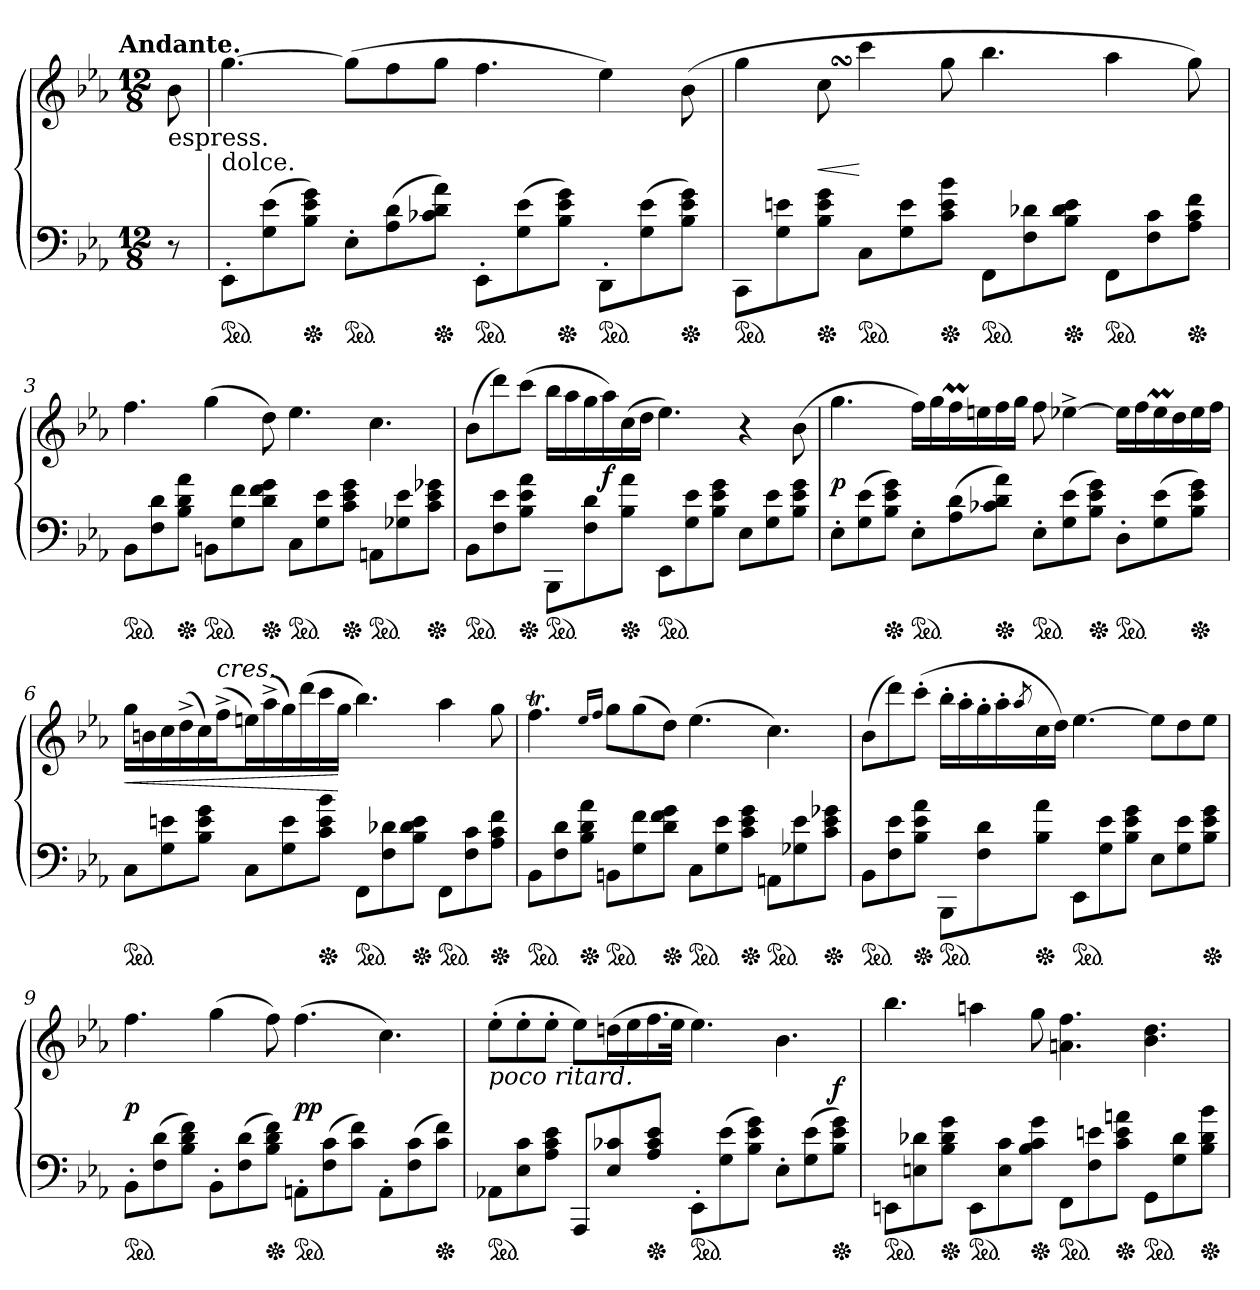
**kern	**kern	**dynam
*part1	*part1	*part1
*staff2	*staff1	*staff1/2
*clefF4	*clefG2	*
*k[b-e-a-]	*k[b-e-a-]	*
!!LO:TX:omd:t=Andante.
*M12/8	*M12/8	*
=	=	=
!	!LO:TX:b:t=espress.	!
8r	8b-	.
=1	=1	=1
!	!LO:TX:b:t=dolce.	!
*ped	*	*
8EE-'>L	[4.gg	.
(8G 8e-	.	.
*Xped	*	*
8B- 8e- 8gJ)	.	.
*ped	*	*
8E-'>L	(8ggL]	.
(8A- 8d	8ff	.
*Xped	*	*
8c-X 8d 8a-J)	8ggJ	.
*ped	*	*
8EE-'>L	4.ff	.
(8G 8e-	.	.
*Xped	*	*
8B- 8e- 8gJ)	.	.
*ped	*	*
8DD'>L	4ee-)	.
(8G 8e-	.	.
*Xped	*	*
8B- 8e- 8gJ)	(8b-	.
=2	=2	=2
*ped	*	*
8CCL	4gg	.
8G 8en	.	.
*Xped	*	*
8B- 8e 8gJ	8ccSSS	<
*ped	*	*
8CL	4ccc	[
8G 8e	.	.
*Xped	*	*
8c 8e 8b-J	8gg	.
*ped	*	*
8FFL	4.bb-	.
8F 8d-X	.	.
*Xped	*	*
8B- 8d- 8eJ	.	.
*ped	*	*
8FFL	4aa-	.
8F 8c	.	.
*Xped	*	*
8A- 8c 8fJ	8gg)	.
=3	=3	=3
*ped	*	*
8BB-L	4.ff	.
8F 8d	.	.
*Xped	*	*
8B- 8d 8a-J	.	.
*ped	*	*
8BBnL	(4gg	.
8G 8f	.	.
*Xped	*	*
8d 8f 8gJ	8dd)	.
*ped	*	*
8CL	4.ee-	.
8G 8e-	.	.
*Xped	*	*
8c 8e- 8gJ	.	.
*ped	*	*
8AAnL	4.cc	.
8G-X 8e-	.	.
*Xped	*	*
8c 8e- 8g-XJ	.	.
=4	=4	=4
*ped	*	*
8BB-L	(8b-L	.
8F 8e-	8ddd)	.
*Xped	*	*
8B- 8e- 8a-J	(8cccJ	.
*ped	*	*
8BBB-L	16bb-LL	.
.	16aa-	.
8F 8d	16gg	.
.	16aa-)	f
*Xped	*	*
8B- 8a-J	(16cc	.
.	16ddJJ	.
*ped	*	*
8EE-L	4.ee-)	.
8G 8e-	.	.
8B- 8e- 8gJ	.	.
8E-L	4r	.
8G 8e-	.	.
8B- 8e- 8gJ	(8b-	.
=5	=5	=5
8E-'L	4.gg	p
(8G 8e-	.	.
*Xped	*	*
8B- 8e- 8gJ)	.	.
*ped	*	*
8E-'L	16ffLL)	.
.	16gg	.
(8A- 8d	16ffM	.
.	16een	.
*Xped	*	*
8c-X 8d 8a-J)	16ff	.
.	16ggJJ	.
*ped	*	*
8E-'L	8ff	.
(8G 8e-	[4ee-X^<	.
*Xped	*	*
8B- 8e- 8gJ)	.	.
*ped	*	*
8D'L	16ee-LL]	.
.	16ff	.
(8G 8e-	16ee-M	.
.	16dd	.
*Xped	*	*
8B- 8e- 8gJ)	16ee-	.
.	16ffJJ	.
=6	=6	=6
*ped	*	*
8CL	16ggLL	<
.	16bn	.
8G 8en	16cc	.
.	(16dd^	.
8B- 8e 8gJ	16cc)	.
!	!LO:TX:a:i:t=cres.	!
.	(16ff^J	.
8CL	16eenL)	.
.	(16aa-^	.
8G 8e	16gg)	.
.	(16ddd	.
*Xped	*	*
8c 8e 8b-J	16ccc	.
.	16ggJJ	[
*ped	*	*
8FFL	4.bb-)	.
8F 8d-X	.	.
*Xped	*	*
8B- 8d- 8eJ	.	.
*ped	*	*
8FFL	4aa-	.
8F 8c	.	.
*Xped	*	*
8A- 8c 8fJ	8gg	.
=7	=7	=7
*ped	*	*
8BB-L	4.ffT	.
8F 8d	.	.
*Xped	*	*
8B- 8d 8a-J	.	.
.	16qqee-/LL	.
.	16qqff/JJ	.
*ped	*	*
8BBnL	8ggL	.
8G 8f	(8gg	.
*Xped	*	*
8d 8f 8gJ	8ddJ)	.
*ped	*	*
8CL	(4.ee-	.
8G 8e-	.	.
*Xped	*	*
8c 8e- 8gJ	.	.
*ped	*	*
8AAnL	4.cc)	.
8G-X 8e-	.	.
*Xped	*	*
8c 8e- 8g-XJ	.	.
=8	=8	=8
*ped	*	*
8BB-L	(8b-L	.
8F 8e-	8ddd)	.
*Xped	*	*
8B- 8e- 8a-J	(8ccc'J	.
*ped	*	*
8BBB-L	16bb-'LL	.
.	16aa-'	.
8F 8d	16gg'	.
.	16aa-'	.
.	8qaa-/	.
*Xped	*	*
8B- 8a-J	16cc	.
.	16ddJJ)	.
*ped	*	*
8EE-L	[4.ee-	.
8G 8e-	.	.
8B- 8e- 8gJ	.	.
8E-L	8ee-L]	.
8G 8e-	8dd	.
*Xped	*	*
8B- 8e- 8gJ	8ee-J	.
=9	=9	=9
*ped	*	*
8BB-'L	4.ff	p
(8F 8d	.	.
8B- 8d 8fJ)	.	.
8BB-'L	(4gg	.
(8F 8d	.	.
*Xped	*	*
8B- 8d 8fJ)	8ff)	.
*ped	*	*
8AAn'L	(4.ff	pp
(8F 8c	.	.
8c 8fJ)	.	.
8AA'L	4.cc)	.
(8F 8c	.	.
*Xped	*	*
8c 8fJ)	.	.
=10	=10	=10
*	*^	*
!	!LO:TX:b:i:t=poco ritard.	!	!
*ped	*	*	*
8AA-XL	(8ee-'L	1ryy	.
8E- 8c	8ee-'	.	.
8A- 8c 8e-J	8ee-'J	.	.
8AAA-L	8ee-L)	.	.
8E- 8c-X	(16ddnL	.	.
.	16ee-	.	.
*Xped	*	*	*
8A- 8c- 8e-J	16.ff	.	.
.	32ee-JJk	.	.
*ped	*	*	*
8EE-'<L	4.ee-)	.	.
(8G 8e-	.	.	.
8B- 8e- 8gJ)	.	4.ryy	.
8E-'L	4.b-	.	.
(8G 8e-	.	.	.
*Xped	*	*	*
8B- 8e- 8gJ)	.	8ryy	f
=11	=11	=11	=11
!	!LO:TX:b:t=Tempo 1.	!	!
*	*v	*v	*
*ped	*	*
8EEnL	4.bb-	.
8En 8d-X	.	.
*Xped	*	*
8B- 8d- 8gJ	.	.
*ped	*	*
8EEL	4aan	.
8E 8c	.	.
*Xped	*	*
8B- 8c 8gJ	8gg	.
*ped	*	*
8FFL	4.an 4.ff	.
8F 8en	.	.
*Xped	*	*
8c 8e 8anJ	.	.
*ped	*	*
8GGL	4.b- 4.dd	.
8G 8d-	.	.
*Xped	*	*
8B- 8d- 8b-J	.	.
=	=	=
*-	*-	*-
